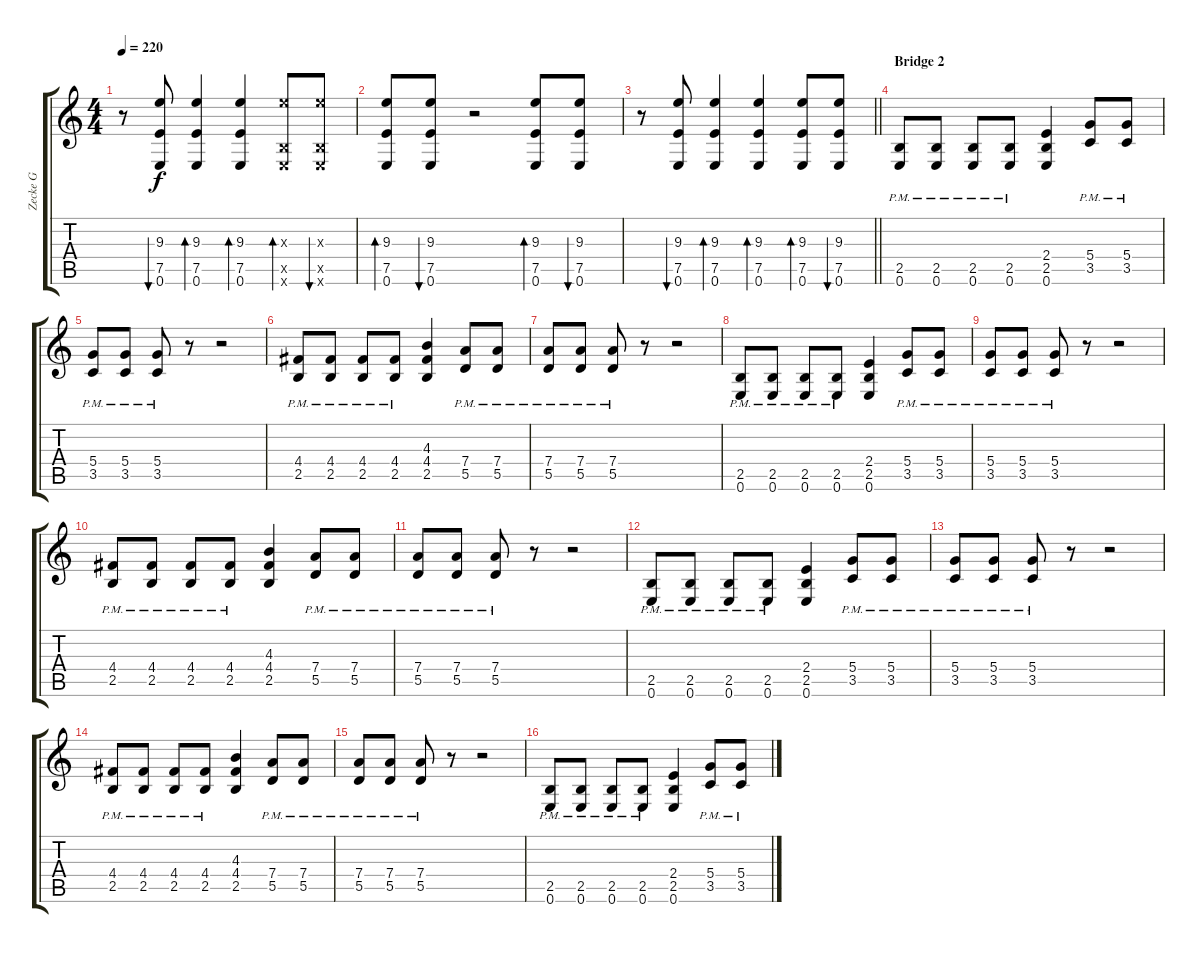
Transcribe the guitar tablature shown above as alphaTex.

\track ("Zecke G" "Zecke G") {instrument distortionguitar}
\staff {score tabs}
\tuning (E4 B3 G3 D3 A2 E2) {hide}
\ts (4 4)
\tempo 220
\clef g2
\ks c
r.8{dy f} (9.3 7.5 0.6).8{bu 120} (9.3 7.5 0.6).4{bd 120} (9.3 7.5 0.6).4{bd 120} (9.3{x} 2.5{x} 0.6{x}).8{bd 120} (9.3{x} 2.5{x} 0.6{x}).8{bu 120} |
(9.3 7.5 0.6).8{bd 120} (9.3 7.5 0.6).8{bu 120} r.2 (9.3 7.5 0.6).8{bd 120} (9.3 7.5 0.6).8{bu 120} |
\barLineRight lightlight
r.8 (9.3 7.5 0.6).8{bu 120} (9.3 7.5 0.6).4{bd 120} (9.3 7.5 0.6).4{bd 120} (9.3 7.5 0.6).8{bd 120} (9.3 7.5 0.6).8{bu 120} |
\section ("" "Bridge 2")
(2.5{pm} 0.6{pm}).8 (2.5{pm} 0.6{pm}).8 (2.5{pm} 0.6{pm}).8 (2.5{pm} 0.6{pm}).8 (2.4 2.5 0.6).4 (5.4{pm} 3.5{pm}).8 (5.4{pm} 3.5{pm}).8 |
(5.4{pm} 3.5{pm}).8 (5.4{pm} 3.5{pm}).8 (5.4{pm} 3.5{pm}).8 r.8 r.2 |
(4.4{pm} 2.5{pm}).8 (4.4{pm} 2.5{pm}).8 (4.4{pm} 2.5{pm}).8 (4.4{pm} 2.5{pm}).8 (4.3 4.4 2.5).4 (7.4{pm} 5.5{pm}).8 (7.4{pm} 5.5{pm}).8 |
(7.4{pm} 5.5{pm}).8 (7.4{pm} 5.5{pm}).8 (7.4{pm} 5.5{pm}).8 r.8 r.2 |
(2.5{pm} 0.6{pm}).8 (2.5{pm} 0.6{pm}).8 (2.5{pm} 0.6{pm}).8 (2.5{pm} 0.6{pm}).8 (2.4 2.5 0.6).4 (5.4{pm} 3.5{pm}).8 (5.4{pm} 3.5{pm}).8 |
(5.4{pm} 3.5{pm}).8 (5.4{pm} 3.5{pm}).8 (5.4{pm} 3.5{pm}).8 r.8 r.2 |
(4.4{pm} 2.5{pm}).8 (4.4{pm} 2.5{pm}).8 (4.4{pm} 2.5{pm}).8 (4.4{pm} 2.5{pm}).8 (4.3 4.4 2.5).4 (7.4{pm} 5.5{pm}).8 (7.4{pm} 5.5{pm}).8 |
(7.4{pm} 5.5{pm}).8 (7.4{pm} 5.5{pm}).8 (7.4{pm} 5.5{pm}).8 r.8 r.2 |
(2.5{pm} 0.6{pm}).8 (2.5{pm} 0.6{pm}).8 (2.5{pm} 0.6{pm}).8 (2.5{pm} 0.6{pm}).8 (2.4 2.5 0.6).4 (5.4{pm} 3.5{pm}).8 (5.4{pm} 3.5{pm}).8 |
(5.4{pm} 3.5{pm}).8 (5.4{pm} 3.5{pm}).8 (5.4{pm} 3.5{pm}).8 r.8 r.2 |
(4.4{pm} 2.5{pm}).8 (4.4{pm} 2.5{pm}).8 (4.4{pm} 2.5{pm}).8 (4.4{pm} 2.5{pm}).8 (4.3 4.4 2.5).4 (7.4{pm} 5.5{pm}).8 (7.4{pm} 5.5{pm}).8 |
(7.4{pm} 5.5{pm}).8 (7.4{pm} 5.5{pm}).8 (7.4{pm} 5.5{pm}).8 r.8 r.2 |
(2.5{pm} 0.6{pm}).8 (2.5{pm} 0.6{pm}).8 (2.5{pm} 0.6{pm}).8 (2.5{pm} 0.6{pm}).8 (2.4 2.5 0.6).4 (5.4{pm} 3.5{pm}).8 (5.4{pm} 3.5{pm}).8
